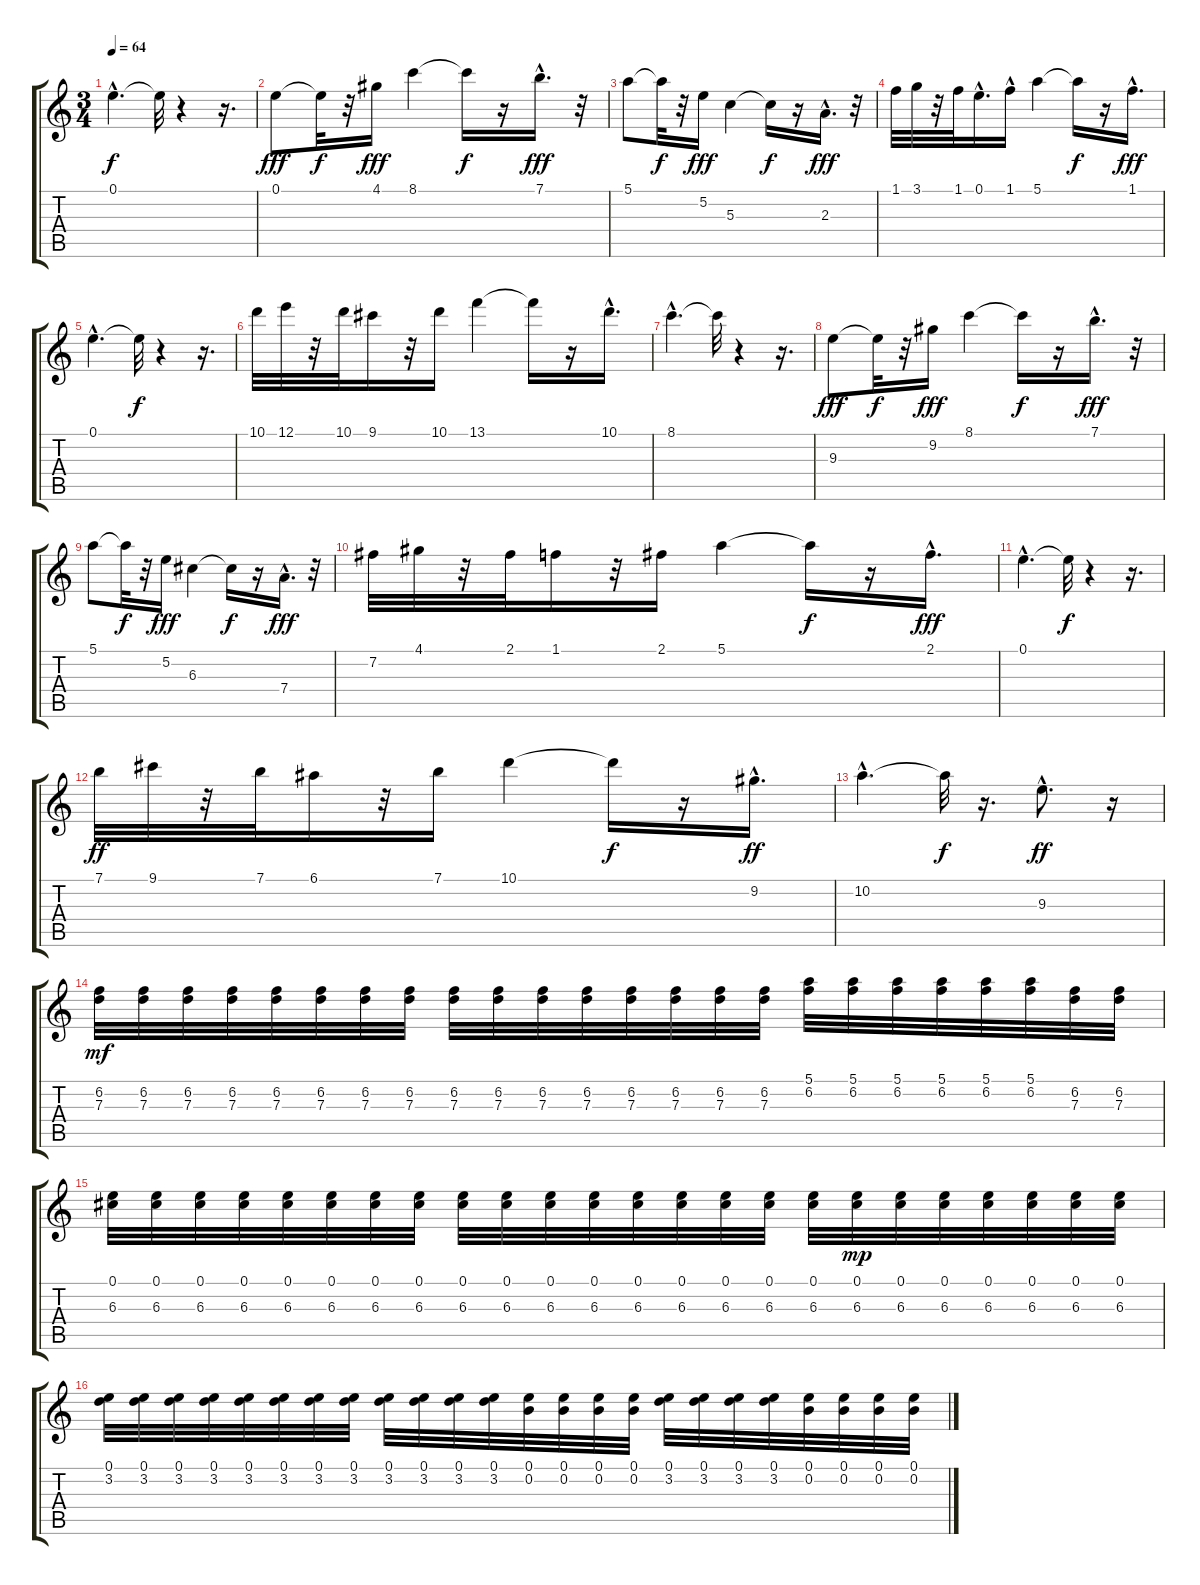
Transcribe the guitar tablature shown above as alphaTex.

\track "" {instrument acousticguitarnylon}
\staff {score tabs}
\tuning (E4 B3 G3 D3 A2 E2) {hide}
\ts (3 4)
\tempo 64
\clef g2
\ks c
0.1{hac}.4{d dy f} 0.1{t}.32 r.4 r.16{d} |
0.1.8{dy fff} 0.1{t}.32{dy f} r.32 4.1.16{dy fff} 8.1.4 8.1{t}.16{dy f} r.16 7.1{hac}.16{d dy fff} r.32 |
5.1.8 5.1{t}.32{dy f} r.32 5.2.16{dy fff} 5.3.4 5.3{t}.16{dy f} r.16 2.3{hac}.16{d dy fff} r.32 |
1.1.32 3.1.32 r.32 1.1.32 0.1{hac}.16{d} 1.1{hac}.16 5.1.4 5.1{t}.16{dy f} r.16 1.1{hac}.16{d dy fff} |
0.1{hac}.4{d} 0.1{t}.32{dy f} r.4 r.16{d} |
10.1.32 12.1.32 r.32 10.1.32 9.1.16 r.32 10.1.16 13.1.4 13.1{t}.16 r.16 10.1{hac}.16{d} |
8.1{hac}.4{d} 8.1{t}.32 r.4 r.16{d} |
9.3.8{dy fff} 9.3{t}.32{dy f} r.32 9.2.16{dy fff} 8.1.4 8.1{t}.16{dy f} r.16 7.1{hac}.16{d dy fff} r.32 |
5.1.8 5.1{t}.32{dy f} r.32 5.2.16{dy fff} 6.3.4 6.3{t}.16{dy f} r.16 7.4{hac}.16{d dy fff} r.32 |
7.2.32 4.1.32 r.32 2.1.32 1.1.16 r.32 2.1.16 5.1.4 5.1{t}.16{dy f} r.16 2.1{hac}.16{d dy fff} |
0.1{hac}.4{d} 0.1{t}.32{dy f} r.4 r.16{d} |
7.1.32{dy ff} 9.1.32 r.32 7.1.32 6.1.16 r.32 7.1.16 10.1.4 10.1{t}.16{dy f} r.16 9.2{hac}.16{d dy ff} |
10.2{hac}.4{d} 10.2{t}.32{dy f} r.16{d} 9.3{hac}.8{d dy ff} r.16 |
(6.2 7.3).32{dy mf} (6.2 7.3).32 (6.2 7.3).32 (6.2 7.3).32 (6.2 7.3).32 (6.2 7.3).32 (6.2 7.3).32 (6.2 7.3).32 (6.2 7.3).32 (6.2 7.3).32 (6.2 7.3).32 (6.2 7.3).32 (6.2 7.3).32 (6.2 7.3).32 (6.2 7.3).32 (6.2 7.3).32 (5.1 6.2).32 (5.1 6.2).32 (5.1 6.2).32 (5.1 6.2).32 (5.1 6.2).32 (5.1 6.2).32 (6.2 7.3).32 (6.2 7.3).32 |
(0.1 6.3).32 (0.1 6.3).32 (0.1 6.3).32 (0.1 6.3).32 (0.1 6.3).32 (0.1 6.3).32 (0.1 6.3).32 (0.1 6.3).32 (0.1 6.3).32 (0.1 6.3).32 (0.1 6.3).32 (0.1 6.3).32 (0.1 6.3).32 (0.1 6.3).32 (0.1 6.3).32 (0.1 6.3).32 (0.1 6.3).32 (0.1 6.3).32{dy mp} (0.1 6.3).32 (0.1 6.3).32 (0.1 6.3).32 (0.1 6.3).32 (0.1 6.3).32 (0.1 6.3).32 |
(0.1 3.2).32 (0.1 3.2).32 (0.1 3.2).32 (0.1 3.2).32 (0.1 3.2).32 (0.1 3.2).32 (0.1 3.2).32 (0.1 3.2).32 (0.1 3.2).32 (0.1 3.2).32 (0.1 3.2).32 (0.1 3.2).32 (0.1 0.2).32 (0.1 0.2).32 (0.1 0.2).32 (0.1 0.2).32 (0.1 3.2).32 (0.1 3.2).32 (0.1 3.2).32 (0.1 3.2).32 (0.1 0.2).32 (0.1 0.2).32 (0.1 0.2).32 (0.1 0.2).32
